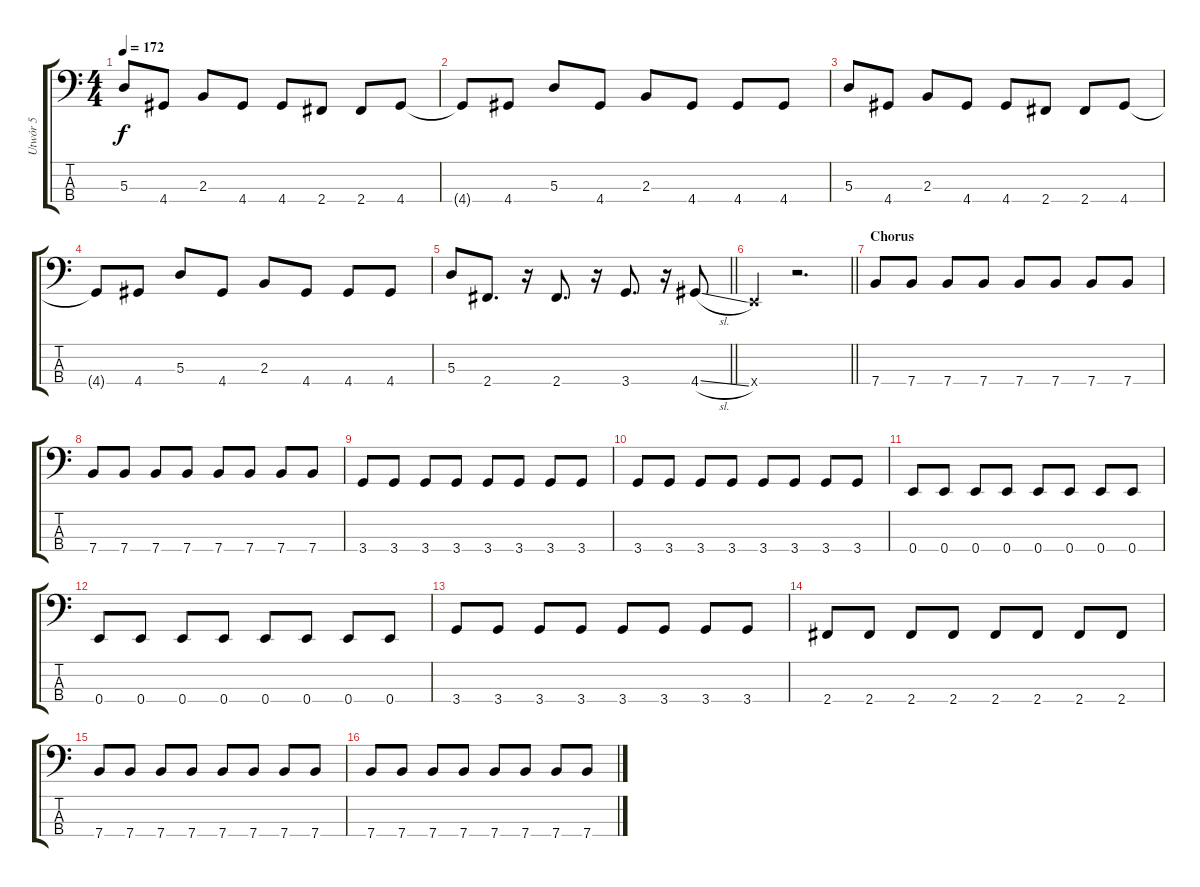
\track ("Utwór 5" "Utwór 5") {instrument electricbassfinger}
\staff {score tabs}
\tuning (G2 D2 A1 E1) {hide}
\ts (4 4)
\tempo 172
\clef f4
\ks c
5.3.8{dy f} 4.4.8 2.3.8 4.4.8 4.4.8 2.4.8 2.4.8 4.4.8 |
4.4{t}.8 4.4.8 5.3.8 4.4.8 2.3.8 4.4.8 4.4.8 4.4.8 |
5.3.8 4.4.8 2.3.8 4.4.8 4.4.8 2.4.8 2.4.8 4.4.8 |
4.4{t}.8 4.4.8 5.3.8 4.4.8 2.3.8 4.4.8 4.4.8 4.4.8 |
\barLineRight lightlight
5.3.8 2.4.8{d} r.16 2.4.8{d} r.16 3.4.8{d} r.16 4.4{sl}.8 |
\barLineRight lightlight
0.4{x}.4 r.2{d} |
\section ("" "Chorus")
7.4.8 7.4.8 7.4.8 7.4.8 7.4.8 7.4.8 7.4.8 7.4.8 |
7.4.8 7.4.8 7.4.8 7.4.8 7.4.8 7.4.8 7.4.8 7.4.8 |
3.4.8 3.4.8 3.4.8 3.4.8 3.4.8 3.4.8 3.4.8 3.4.8 |
3.4.8 3.4.8 3.4.8 3.4.8 3.4.8 3.4.8 3.4.8 3.4.8 |
0.4.8 0.4.8 0.4.8 0.4.8 0.4.8 0.4.8 0.4.8 0.4.8 |
0.4.8 0.4.8 0.4.8 0.4.8 0.4.8 0.4.8 0.4.8 0.4.8 |
3.4.8 3.4.8 3.4.8 3.4.8 3.4.8 3.4.8 3.4.8 3.4.8 |
2.4.8 2.4.8 2.4.8 2.4.8 2.4.8 2.4.8 2.4.8 2.4.8 |
7.4.8 7.4.8 7.4.8 7.4.8 7.4.8 7.4.8 7.4.8 7.4.8 |
7.4.8 7.4.8 7.4.8 7.4.8 7.4.8 7.4.8 7.4.8 7.4.8
